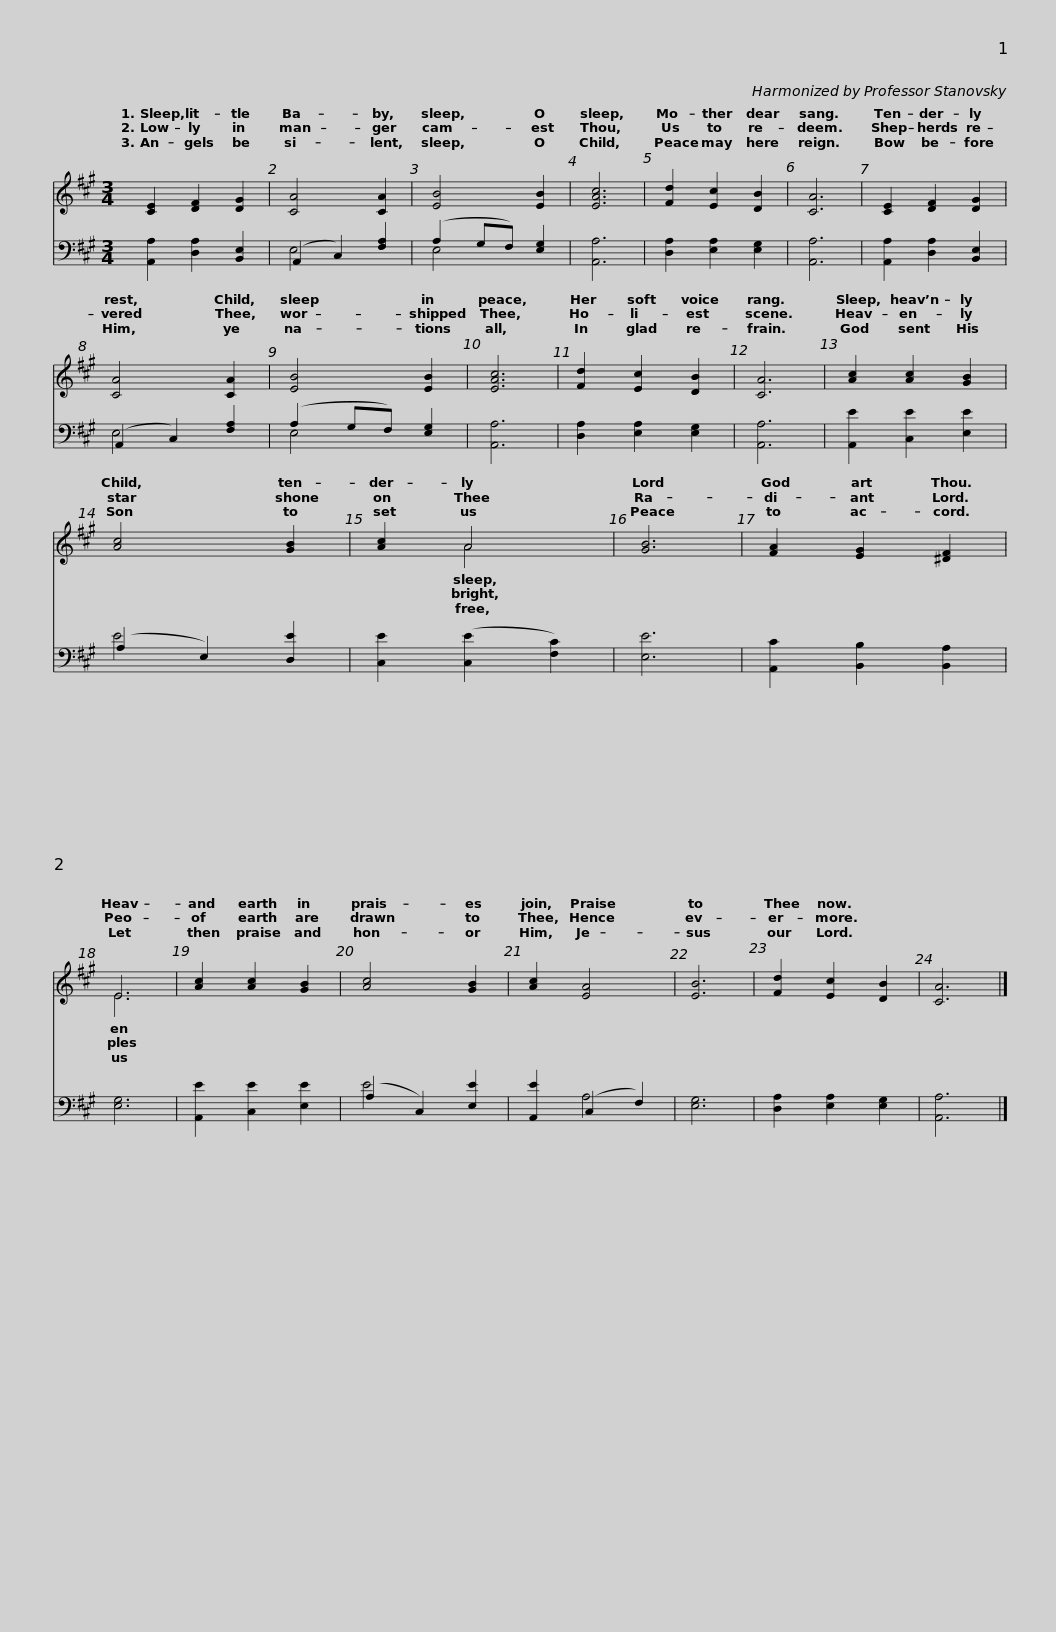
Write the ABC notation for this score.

X:1
%%score ( 1 2 ) ( 3 4 )
L:1/8
M:3/4
I:linebreak $
K:A
V:1 treble
V:2 treble
V:3 bass
V:4 bass
V:1
 [CE]2 [DF]2 [DG]2 | [CA]4 [CA]2 | [EB]4 [EB]2 | [EAc]6 | [Fd]2 [Ec]2 [DB]2 | %5
 [CA]6 |$ [CE]2 [DF]2 [DG]2 | [CA]4 [CA]2 | [EB]4 [EB]2 | [EAc]6 | %10
 [Fd]2 [Ec]2 [DB]2 |$ [CA]6 | [Ac]2 [Ac]2 [GB]2 | [Ac]4 [GB]2 | [Ac]2 A4 | %15
 [GB]6 | [FA]2 [EG]2 [^DF]2 |$ E6 | [Ac]2 [Ac]2 [GB]2 | [Ac]4 [GB]2 | %20
 [Ac]2 [EA]4 | [EB]6 | [Fd]2 [Ec]2 [DB]2 | [CA]6 |] %24
V:2
 x6 | x6 | x6 | x6 | x6 | %5
 x6 |$ x6 | x6 | x6 | x6 | %10
 x6 |$ x6 | x6 | x6 | x2 A4 | %15
 x6 | x6 |$ E6 | x6 | x6 | %20
 x6 | x6 | x6 | x6 |] %24
V:3
 [A,,A,]2 [D,A,]2 [B,,E,]2 | (A,,2 C,2) [F,A,]2 | (A,2 G,F,) [E,G,]2 | [A,,A,]6 | [D,A,]2 [E,A,]2 [E,G,]2 | %5
 [A,,A,]6 |$ [A,,A,]2 [D,A,]2 [B,,E,]2 | (A,,2 C,2) [F,A,]2 | (A,2 G,F,) [E,G,]2 | [A,,A,]6 | %10
 [D,A,]2 [E,A,]2 [E,G,]2 |$ [A,,A,]6 | [A,,E]2 [C,E]2 [E,E]2 | (A,2 E,2) [D,E]2 | [C,E]2 ([C,E]2 [F,C]2) | %15
 [E,E]6 | [A,,C]2 [B,,B,]2 [B,,A,]2 |$ [E,G,]6 | [A,,E]2 [C,E]2 [E,E]2 | (A,2 C,2) [E,E]2 | %20
 [A,,E]2 (C,2 F,2) | [E,G,]6 | [D,A,]2 [E,A,]2 [E,G,]2 | [A,,A,]6 |] %24
V:4
 x6 | E,4 x2 | E,4 x2 | x6 | x6 | %5
 x6 |$ x6 | E,4 x2 | E,4 x2 | x6 | %10
 x6 |$ x6 | x6 | E4 x2 | x6 | %15
 x6 | x6 |$ x6 | x6 | E4 x2 | %20
 x2 A,4 | x6 | x6 | x6 |] %24
